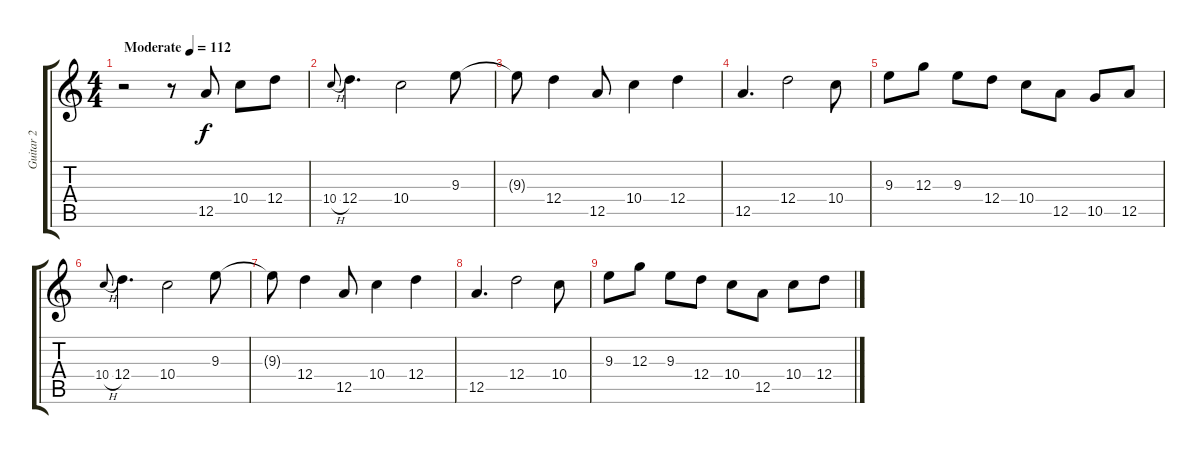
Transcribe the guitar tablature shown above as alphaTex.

\track ("Guitar 2" "Guitar 2") {instrument distortionguitar}
\staff {score tabs}
\tuning (E4 B3 G3 D3 A2 D2) {hide}
\ts (4 4)
\tempo (112 "Moderate")
\clef g2
\ks c
r.2{dy f instrument distortionguitar} r.8 12.5.8 10.4.8 12.4.8 |
10.4{h}.8{gr onbeat} 12.4.4{d} 10.4.2 9.3.8 |
9.3{t}.8 12.4.4 12.5.8 10.4.4 12.4.4 |
12.5.4{d} 12.4.2 10.4.8 |
9.3.8 12.3.8 9.3.8 12.4.8 10.4.8 12.5.8 10.5.8 12.5.8 |
10.4{h}.8{gr onbeat} 12.4.4{d} 10.4.2 9.3.8 |
9.3{t}.8 12.4.4 12.5.8 10.4.4 12.4.4 |
12.5.4{d} 12.4.2 10.4.8 |
9.3.8 12.3.8 9.3.8 12.4.8 10.4.8 12.5.8 10.4.8 12.4.8
